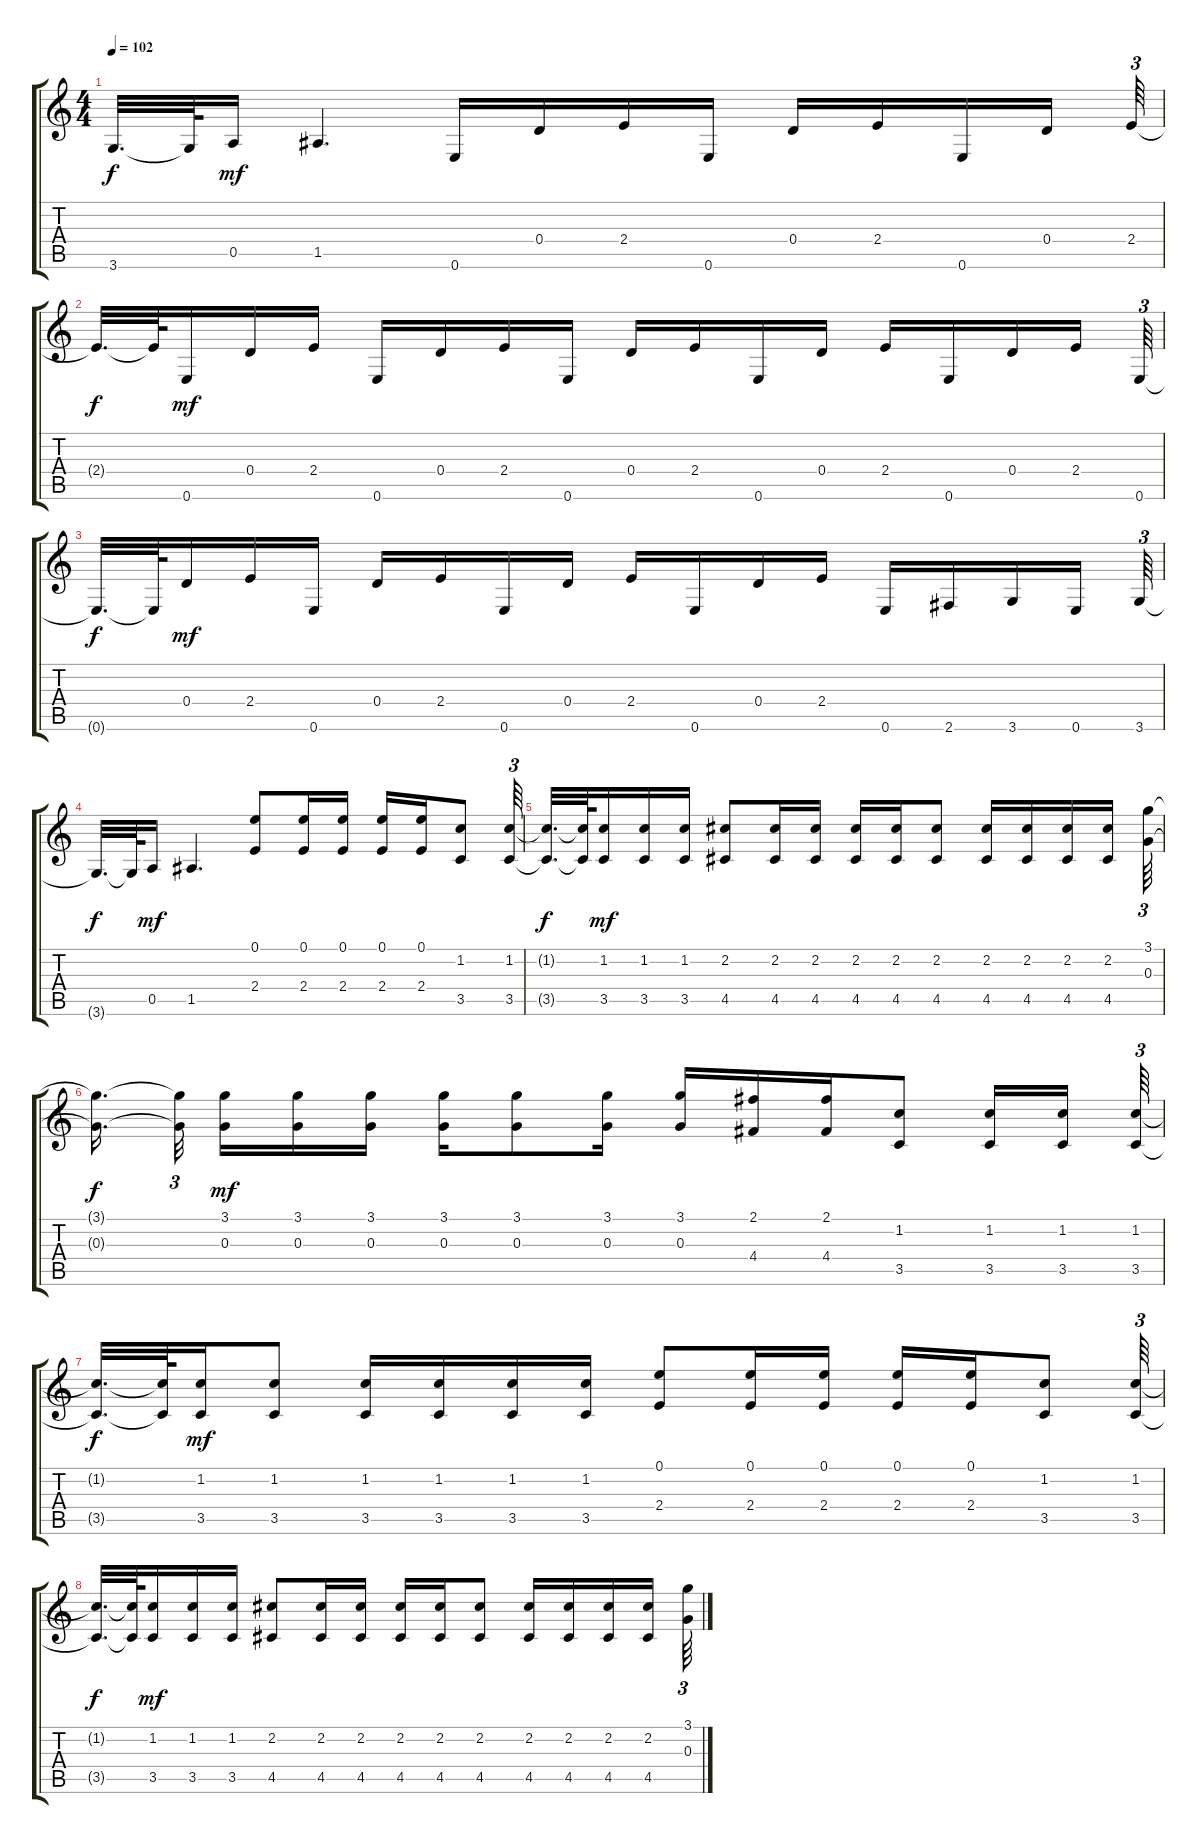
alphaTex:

\track "" {instrument distortionguitar}
\staff {score tabs}
\tuning (E4 B3 G3 D3 A2 E2) {hide}
\ts (4 4)
\tempo 102
\clef g2
\ks c
3.6{t}.32{d dy f} 3.6{t}.64 0.5.16{dy mf} 1.5.4{d} 0.6.16 0.4.16 2.4.16 0.6.16 0.4.16 2.4.16 0.6.16 0.4.16 2.4.64{tu (3 2)} |
2.4{t}.32{d dy f} 2.4{t}.64 0.6.16{dy mf} 0.4.16 2.4.16 0.6.16 0.4.16 2.4.16 0.6.16 0.4.16 2.4.16 0.6.16 0.4.16 2.4.16 0.6.16 0.4.16 2.4.16 0.6.64{tu (3 2)} |
0.6{t}.32{d dy f} 0.6{t}.64 0.4.16{dy mf} 2.4.16 0.6.16 0.4.16 2.4.16 0.6.16 0.4.16 2.4.16 0.6.16 0.4.16 2.4.16 0.6.16 2.6.16 3.6.16 0.6.16 3.6.64{tu (3 2)} |
3.6{t}.32{d dy f} 3.6{t}.64 0.5.16{dy mf} 1.5.4{d} (0.1 2.4).8 (0.1 2.4).16 (0.1 2.4).16 (0.1 2.4).16 (0.1 2.4).16 (1.2 3.5).8 (1.2 3.5).64{tu (3 2)} |
(1.2{t} 3.5{t}).32{d dy f} (1.2{t} 3.5{t}).64 (1.2 3.5).16{dy mf} (1.2 3.5).16 (1.2 3.5).16 (2.2 4.5).8 (2.2 4.5).16 (2.2 4.5).16 (2.2 4.5).16 (2.2 4.5).16 (2.2 4.5).8 (2.2 4.5).16 (2.2 4.5).16 (2.2 4.5).16 (2.2 4.5).16 (3.1 0.3).64{tu (3 2)} |
(3.1{t} 0.3{t}).16{d dy f beam splitsecondary} (3.1{t} 0.3{t}).32{tu (3 2) beam splitsecondary} (3.1 0.3).16{dy mf} (3.1 0.3).16 (3.1 0.3).16 (3.1 0.3).16 (3.1 0.3).8 (3.1 0.3).16 (3.1 0.3).16 (2.1 4.4).16 (2.1 4.4).16 (1.2 3.5).8 (1.2 3.5).16 (1.2 3.5).16{beam splitsecondary} (1.2 3.5).64{tu (3 2)} |
(1.2{t} 3.5{t}).32{d dy f} (1.2{t} 3.5{t}).64 (1.2 3.5).16{dy mf} (1.2 3.5).8 (1.2 3.5).16 (1.2 3.5).16 (1.2 3.5).16 (1.2 3.5).16 (0.1 2.4).8 (0.1 2.4).16 (0.1 2.4).16 (0.1 2.4).16 (0.1 2.4).16 (1.2 3.5).8 (1.2 3.5).64{tu (3 2)} |
(1.2{t} 3.5{t}).32{d dy f} (1.2{t} 3.5{t}).64 (1.2 3.5).16{dy mf} (1.2 3.5).16 (1.2 3.5).16 (2.2 4.5).8 (2.2 4.5).16 (2.2 4.5).16 (2.2 4.5).16 (2.2 4.5).16 (2.2 4.5).8 (2.2 4.5).16 (2.2 4.5).16 (2.2 4.5).16 (2.2 4.5).16 (3.1 0.3).64{tu (3 2)}
